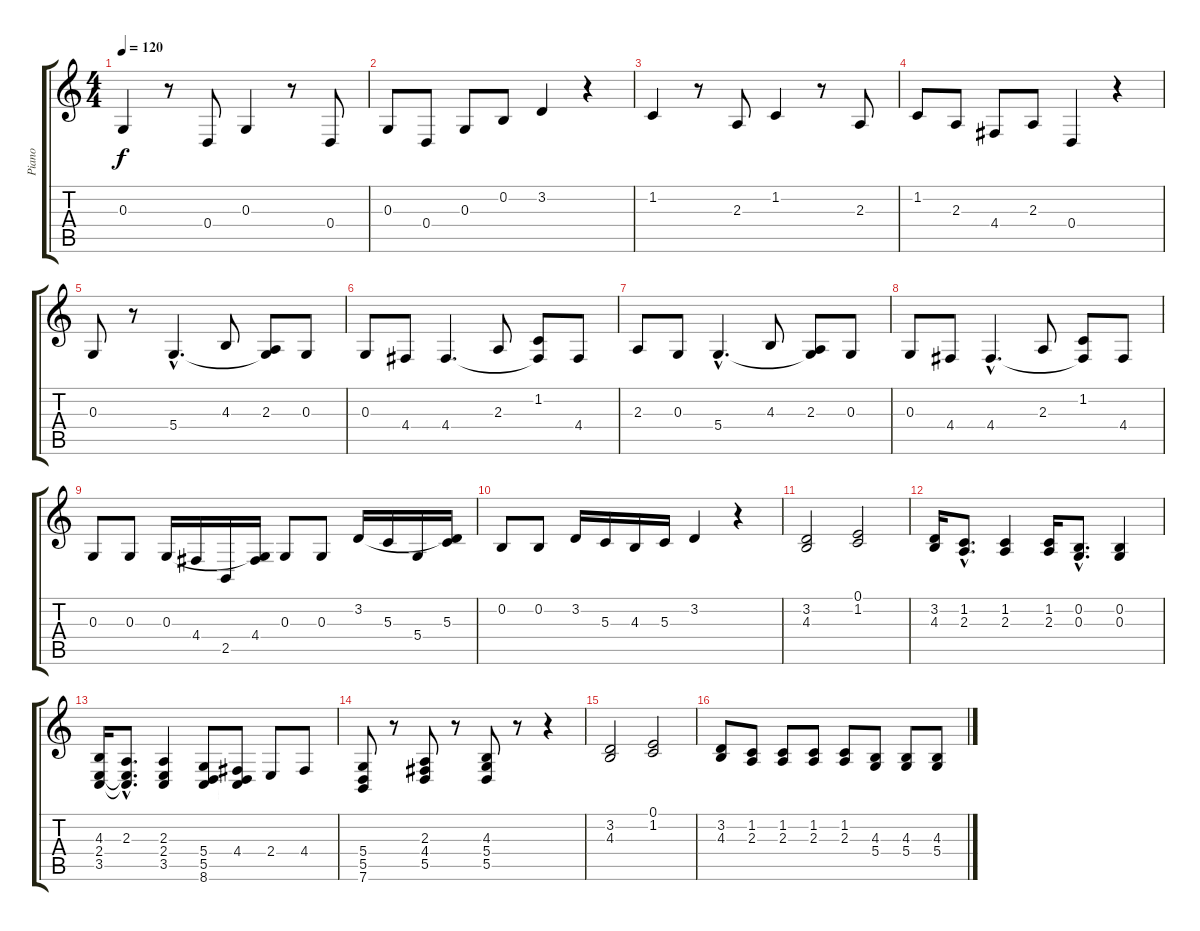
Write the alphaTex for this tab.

\track ("Piano" "Piano") {instrument acousticgrandpiano}
\staff {score tabs}
\tuning (E4 B3 G3 D3 A2 E2) {hide}
\ts (4 4)
\tempo 120
\clef g2
\ks c
0.3.4{dy f instrument acousticgrandpiano} r.8 0.4.8 0.3.4 r.8 0.4.8 |
0.3.8 0.4.8 0.3.8 0.2.8 3.2.4 r.4 |
1.2.4 r.8 2.3.8 1.2.4 r.8 2.3.8 |
1.2.8 2.3.8 4.4.8 2.3.8 0.4.4 r.4 |
0.3.8 r.8 5.4{hac}.4{d} 4.3.8 (2.3 5.4{t}).8 0.3.8 |
0.3.8 4.4.8 4.4.4{d} 2.3.8 (1.2 4.4{t}).8 4.4.8 |
2.3.8 0.3.8 5.4{hac}.4{d} 4.3.8 (2.3 5.4{t}).8 0.3.8 |
0.3.8 4.4.8 4.4{hac}.4{d} 2.3.8 (1.2 4.4{t}).8 4.4.8 |
0.3.8 0.3.8 0.3.16 4.4.16 2.5.16 (0.3{t} 4.4).16 0.3.8 0.3.8 3.2.16 5.3.16 5.4.16 (3.2{t} 5.3).16 |
0.2.8 0.2.8 3.2.16 5.3.16 4.3.16 5.3.16 3.2.4 r.4 |
(3.2 4.3).2 (0.1 1.2).2 |
(3.2 4.3).16 (1.2{hac} 2.3{hac}).8{d} (1.2 2.3).4 (1.2 2.3).16 (0.2{hac} 0.3{hac}).8{d} (0.2 0.3).4 |
(4.3 2.4 3.5).16 (2.3{hac} 2.4{hac t} 3.5{hac t}).8{d} (2.3 2.4 3.5).4 (5.4 5.5 8.6).8 (4.4 5.5{t} 8.6{t}).8 2.4.8 4.4.8 |
(5.4 5.5 7.6).8 r.8 (2.3 4.4 5.5).8 r.8 (4.3 5.4 5.5).8 r.8 r.4 |
(3.2 4.3).2 (0.1 1.2).2 |
(3.2 4.3).8 (1.2 2.3).8 (1.2 2.3).8 (1.2 2.3).8 (1.2 2.3).8 (4.3 5.4).8 (4.3 5.4).8 (4.3 5.4).8
